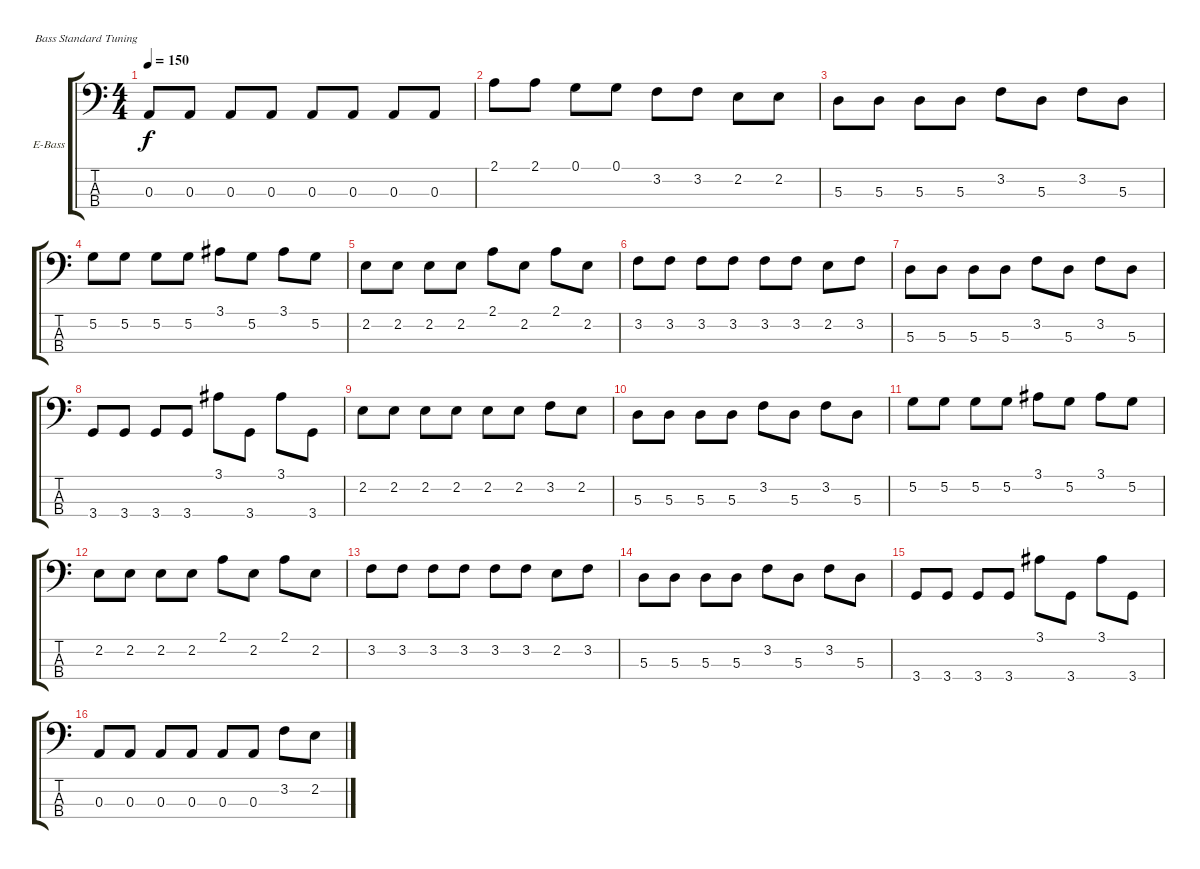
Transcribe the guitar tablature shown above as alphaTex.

\bracketExtendMode groupsimilarinstruments
\firstSystemTrackNameOrientation horizontal
\otherSystemsTrackNameOrientation horizontal
\track ("Bass" "E-Bass") {instrument electricbassfinger}
\staff {score tabs}
\tuning (G2 D2 A1 E1)
\ts (4 4)
\tempo 150
\clef f4
\ks c
0.3.8{dy f} 0.3.8 0.3.8 0.3.8 0.3.8 0.3.8 0.3.8 0.3.8 |
2.1.8 2.1.8 0.1.8 0.1.8 3.2.8 3.2.8 2.2.8 2.2.8 |
5.3.8 5.3.8 5.3.8 5.3.8 3.2.8 5.3.8 3.2.8 5.3.8 |
5.2.8 5.2.8 5.2.8 5.2.8 3.1.8 5.2.8 3.1.8 5.2.8 |
2.2.8 2.2.8 2.2.8 2.2.8 2.1.8 2.2.8 2.1.8 2.2.8 |
3.2.8 3.2.8 3.2.8 3.2.8 3.2.8 3.2.8 2.2.8 3.2.8 |
5.3.8 5.3.8 5.3.8 5.3.8 3.2.8 5.3.8 3.2.8 5.3.8 |
3.4.8 3.4.8 3.4.8 3.4.8 3.1.8 3.4.8 3.1.8 3.4.8 |
2.2.8 2.2.8 2.2.8 2.2.8 2.2.8 2.2.8 3.2.8 2.2.8 |
5.3.8 5.3.8 5.3.8 5.3.8 3.2.8 5.3.8 3.2.8 5.3.8 |
5.2.8 5.2.8 5.2.8 5.2.8 3.1.8 5.2.8 3.1.8 5.2.8 |
2.2.8 2.2.8 2.2.8 2.2.8 2.1.8 2.2.8 2.1.8 2.2.8 |
3.2.8 3.2.8 3.2.8 3.2.8 3.2.8 3.2.8 2.2.8 3.2.8 |
5.3.8 5.3.8 5.3.8 5.3.8 3.2.8 5.3.8 3.2.8 5.3.8 |
3.4.8 3.4.8 3.4.8 3.4.8 3.1.8 3.4.8 3.1.8 3.4.8 |
0.3.8 0.3.8 0.3.8 0.3.8 0.3.8 0.3.8 3.2.8 2.2.8
